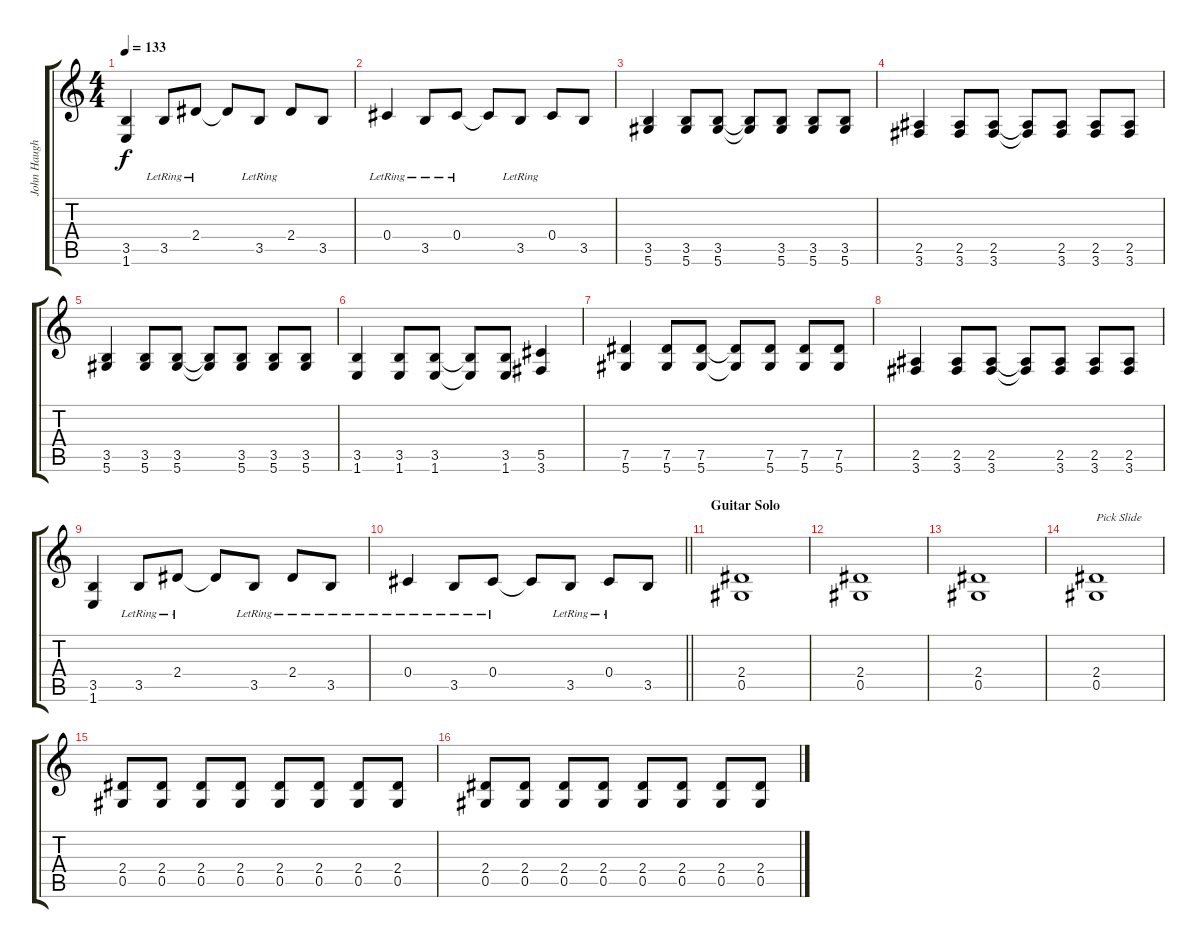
\track ("John Haughm" "John Haugh") {instrument overdrivenguitar}
\staff {score tabs}
\tuning (Eb4 Bb3 Gb3 Db3 Ab2 Eb2) {hide}
\ts (4 4)
\tempo 133
\clef g2
\ks c
(3.5 1.6).4{dy f} 3.5{lr}.8 2.4{lr}.8 2.4{t}.8 3.5{lr}.8 2.4.8 3.5.8 |
0.4{lr}.4 3.5{lr}.8 0.4{lr}.8 0.4{t}.8 3.5{lr}.8 0.4.8 3.5.8 |
(3.5 5.6).4 (3.5 5.6).8 (3.5 5.6).8 (3.5{t} 5.6{t}).8 (3.5 5.6).8 (3.5 5.6).8 (3.5 5.6).8 |
(2.5 3.6).4 (2.5 3.6).8 (2.5 3.6).8 (2.5{t} 3.6{t}).8 (2.5 3.6).8 (2.5 3.6).8 (2.5 3.6).8 |
(3.5 5.6).4 (3.5 5.6).8 (3.5 5.6).8 (3.5{t} 5.6{t}).8 (3.5 5.6).8 (3.5 5.6).8 (3.5 5.6).8 |
(3.5 1.6).4 (3.5 1.6).8 (3.5 1.6).8 (3.5{t} 1.6{t}).8 (3.5 1.6).8 (5.5 3.6).4 |
(7.5 5.6).4 (7.5 5.6).8 (7.5 5.6).8 (7.5{t} 5.6{t}).8 (7.5 5.6).8 (7.5 5.6).8 (7.5 5.6).8 |
(2.5 3.6).4 (2.5 3.6).8 (2.5 3.6).8 (2.5{t} 3.6{t}).8 (2.5 3.6).8 (2.5 3.6).8 (2.5 3.6).8 |
(3.5 1.6).4 3.5{lr}.8 2.4{lr}.8 2.4{t}.8 3.5{lr}.8 2.4{lr}.8 3.5{lr}.8 |
\barLineRight lightlight
0.4{lr}.4 3.5{lr}.8 0.4{lr}.8 0.4{t}.8 3.5{lr}.8 0.4{lr}.8 3.5.8 |
\section ("" "Guitar Solo")
(2.4 0.5).1 |
(2.4 0.5).1 |
(2.4 0.5).1 |
(2.4 0.5).1{txt "Pick Slide"} |
(2.4 0.5).8{volume 10} (2.4 0.5).8 (2.4 0.5).8 (2.4 0.5).8 (2.4 0.5).8 (2.4 0.5).8 (2.4 0.5).8 (2.4 0.5).8 |
(2.4 0.5).8 (2.4 0.5).8 (2.4 0.5).8 (2.4 0.5).8 (2.4 0.5).8 (2.4 0.5).8 (2.4 0.5).8 (2.4 0.5).8
